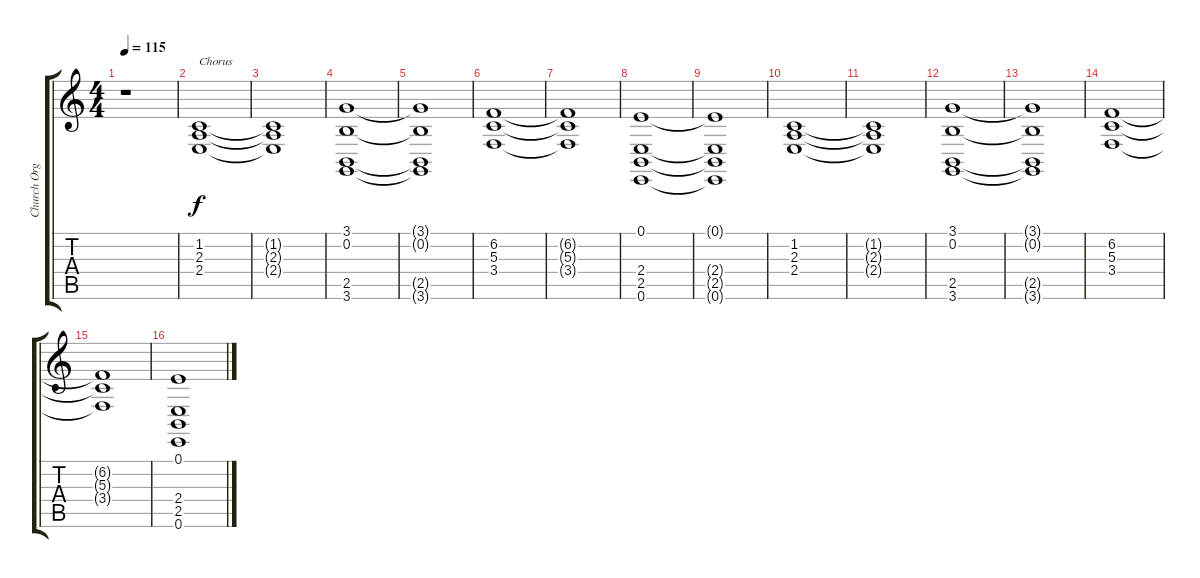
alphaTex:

\track ("Church Organ" "Church Org") {instrument churchorgan}
\staff {score tabs}
\tuning (E4 B3 G3 D3 A2 E2) {hide}
\ts (4 4)
\tempo 115
\clef g2
\ks c
r.1{dy f} |
(1.2 2.3 2.4).1{txt "Chorus"} |
(1.2{t} 2.3{t} 2.4{t}).1 |
(3.1 0.2 2.5 3.6).1 |
(3.1{t} 0.2{t} 2.5{t} 3.6{t}).1 |
(6.2 5.3 3.4).1 |
(6.2{t} 5.3{t} 3.4{t}).1 |
(0.1 2.4 2.5 0.6).1 |
(0.1{t} 2.4{t} 2.5{t} 0.6{t}).1 |
(1.2 2.3 2.4).1 |
(1.2{t} 2.3{t} 2.4{t}).1 |
(3.1 0.2 2.5 3.6).1 |
(3.1{t} 0.2{t} 2.5{t} 3.6{t}).1 |
(6.2 5.3 3.4).1 |
(6.2{t} 5.3{t} 3.4{t}).1 |
(0.1 2.4 2.5 0.6).1
